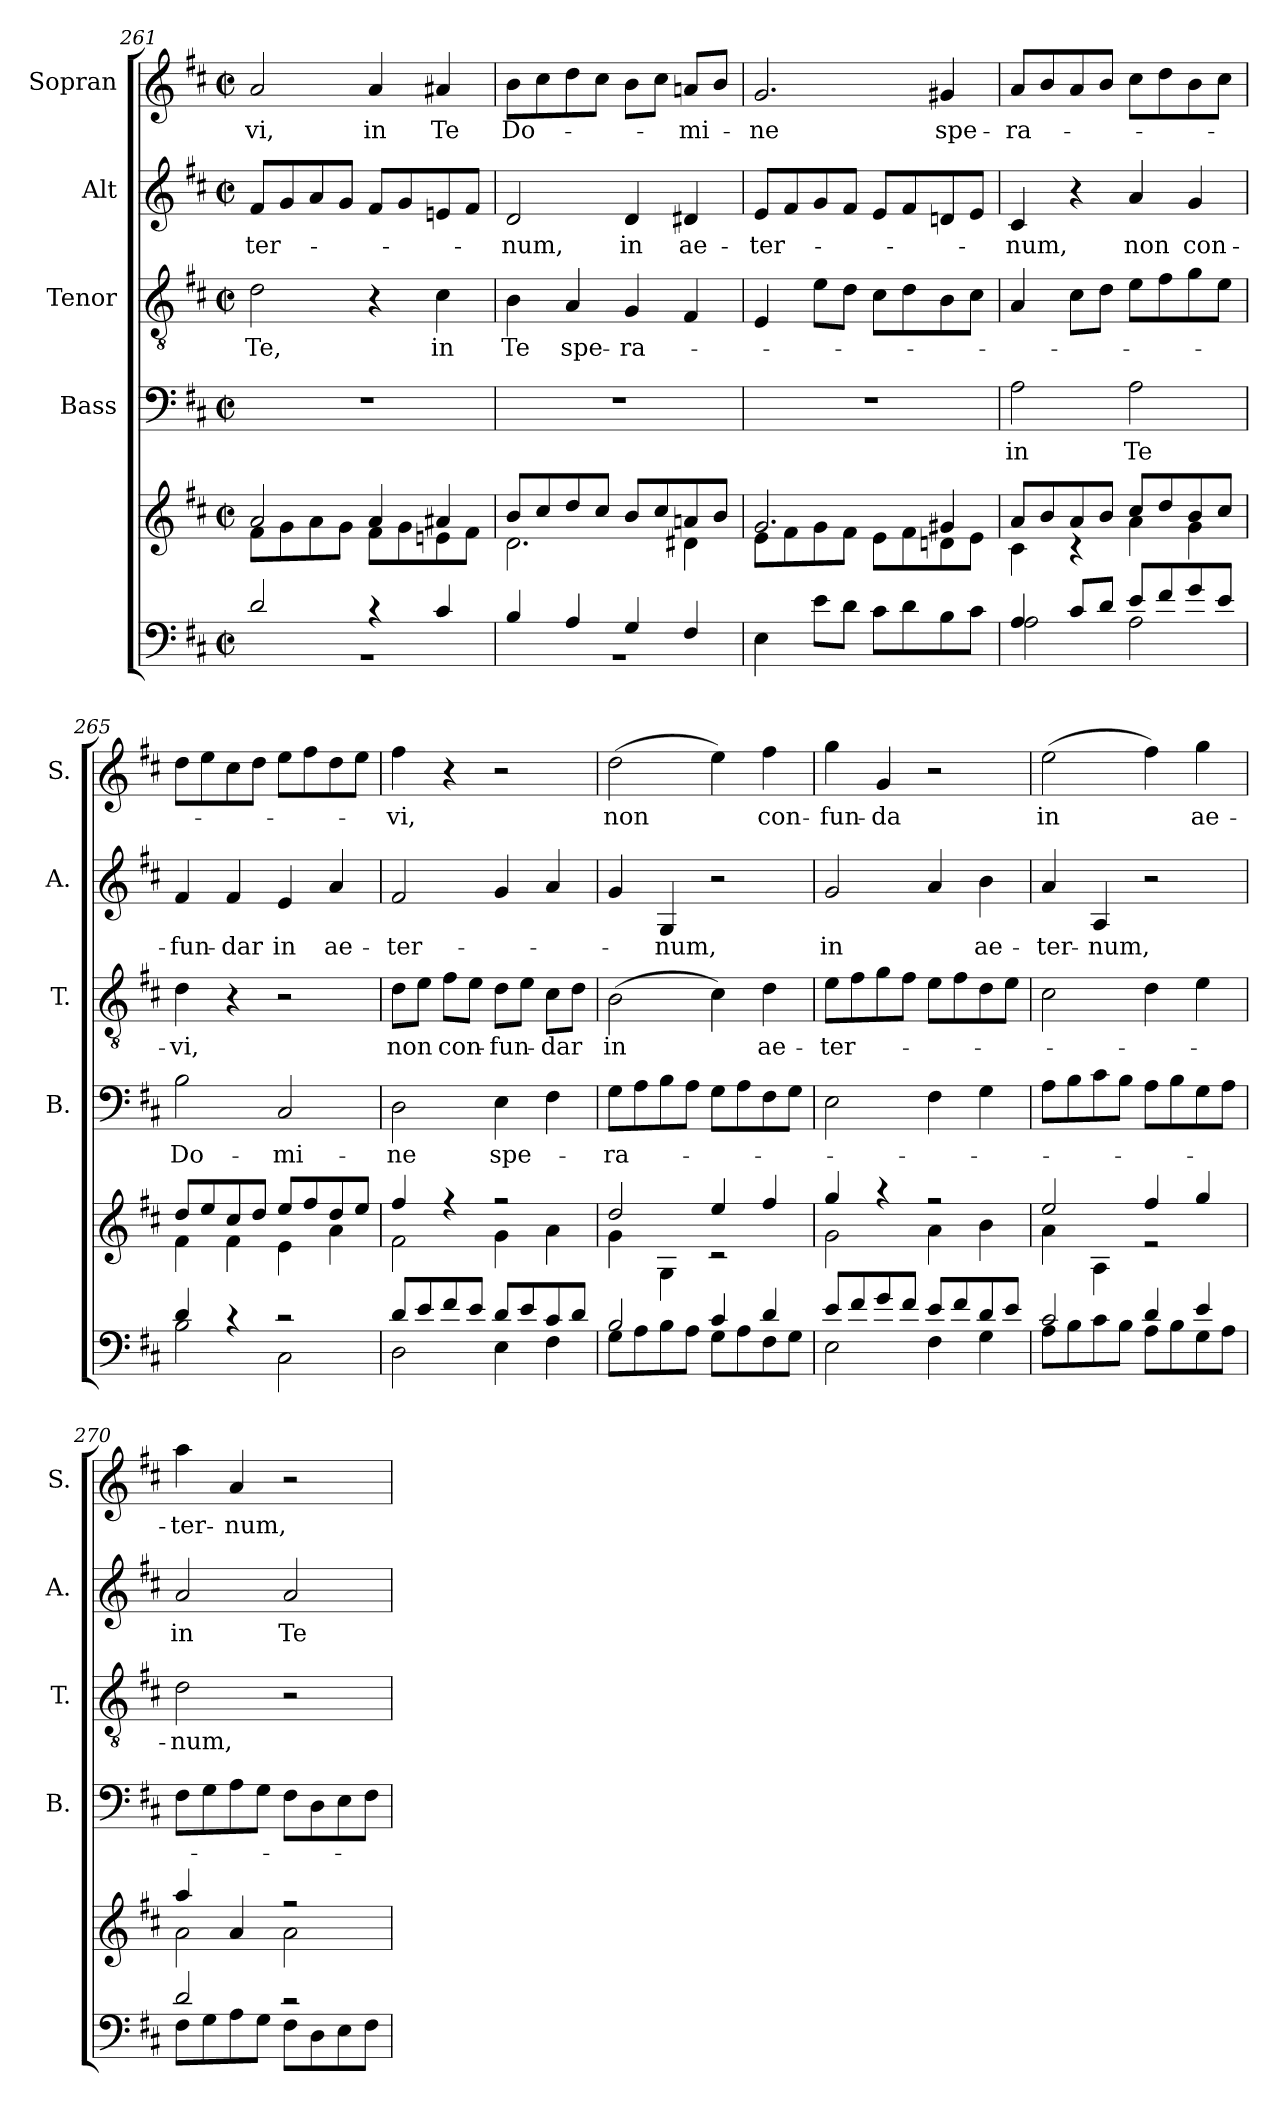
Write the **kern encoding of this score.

**kern	**kern	**kern	**text	**kern	**text	**kern	**text	**kern	**text
*part5	*part5	*part4	*part4	*part3	*part3	*part2	*part2	*part1	*part1
*staff6	*staff5	*staff4	*staff4	*staff3	*staff3	*staff2	*staff2	*staff1	*staff1
*	*	*I"Bass	*	*I"Tenor	*	*I"Alt	*	*I"Sopran	*
*	*	*I'B.	*	*I'T.	*	*I'A.	*	*I'S.	*
!!LO:PB:g=z
*clefF4	*clefG2	*clefF4	*	*clefGv2	*	*clefG2	*	*clefG2	*
*k[f#c#]	*k[f#c#]	*k[f#c#]	*	*k[f#c#]	*	*k[f#c#]	*	*k[f#c#]	*
*D:	*D:	*D:	*	*D:	*	*D:	*	*D:	*
*M2/2	*M2/2	*M2/2	*	*M2/2	*	*M2/2	*	*M2/2	*
*met(c|)	*met(c|)	*met(c|)	*	*met(c|)	*	*met(c|)	*	*met(c|)	*
=261	=261	=261	=261	=261	=261	=261	=261	=261	=261
*^	*^	*	*	*	*	*	*	*	*
!	!	!	!	!	!	!	!LO:LY:b	!	!LO:LY:b	!	!LO:LY:b
2d/	1rBB	2a/	8f#\L	1r	.	2d\	Te,	8f#/L	-ter-	2a/	-vi,
.	.	.	8g\	.	.	.	.	8g/	.	.	.
.	.	.	8a\	.	.	.	.	8a/	.	.	.
.	.	.	8g\J	.	.	.	.	8g/J	.	.	.
!	!	!	!	!	!	!	!	!	!	!	!LO:LY:b
4rc	.	4a/	8f#\L	.	.	4r	.	8f#/L	.	4a/	in
.	.	.	8g\	.	.	.	.	8g/	.	.	.
!	!	!	!	!	!	!	!LO:LY:b	!	!	!	!LO:LY:b
4c#/	.	4a#X/	8en\	.	.	4c#\	in	8en/	.	4a#X/	Te
.	.	.	8f#\J	.	.	.	.	8f#/J	.	.	.
=262	=262	=262	=262	=262	=262	=262	=262	=262	=262	=262	=262
!	!	!	!	!	!	!	!LO:LY:b	!	!LO:LY:b	!	!LO:LY:b
4B/	1rBB	8b/L	2.d\	1r	.	4B\	Te	2d/	-num,	8b\L	Do-
.	.	8cc#/	.	.	.	.	.	.	.	8cc#\	.
!	!	!	!	!	!	!	!LO:LY:b	!	!	!	!
4A/	.	8dd/	.	.	.	4A/	spe-	.	.	8dd\	.
.	.	8cc#/J	.	.	.	.	.	.	.	8cc#\J	.
!	!	!	!	!	!	!	!LO:LY:b	!	!LO:LY:b	!	!
4G/	.	8b/L	.	.	.	4G/	-ra-	4d/	in	8b\L	.
.	.	8cc#/	.	.	.	.	.	.	.	8cc#\J	.
!	!	!	!	!	!	!	!	!	!LO:LY:b	!	!LO:LY:b
4F#/	.	8an/	4d#X\	.	.	4F#/	.	4d#X/	ae-	8an/L	-mi-
.	.	8b/J	.	.	.	.	.	.	.	8b/J	.
*v	*v	*	*	*	*	*	*	*	*	*	*
=263	=263	=263	=263	=263	=263	=263	=263	=263	=263	=263
!	!	!	!	!	!	!	!	!LO:LY:b	!	!LO:LY:b
4E\	2.g/	8e\L	1r	.	4E/	.	8e/L	-ter-	2.g/	-ne
.	.	8f#\	.	.	.	.	8f#/	.	.	.
8e\L	.	8g\	.	.	8e\L	.	8g/	.	.	.
8d\J	.	8f#\J	.	.	8d\J	.	8f#/J	.	.	.
8c#\L	.	8e\L	.	.	8c#\L	.	8e/L	.	.	.
8d\	.	8f#\	.	.	8d\	.	8f#/	.	.	.
!	!	!	!	!	!	!	!	!	!	!LO:LY:b
8B\	4g#X/	8dn\	.	.	8B\	.	8dn/	.	4g#X/	spe-
8c#\J	.	8e\J	.	.	8c#\J	.	8e/J	.	.	.
=264	=264	=264	=264	=264	=264	=264	=264	=264	=264	=264
*^	*	*	*	*	*	*	*	*	*	*
!	!	!	!	!	!LO:LY:b	!	!	!	!LO:LY:b	!	!LO:LY:b
4A/	2A\	8a/L	4c#\	2A\	in	4A/	.	4c#/	-num,	8a/L	-ra-
.	.	8b/	.	.	.	.	.	.	.	8b/	.
8c#/L	.	8a/	4rc	.	.	8c#\L	.	4r	.	8a/	.
8d/J	.	8b/J	.	.	.	8d\J	.	.	.	8b/J	.
!	!	!	!	!	!LO:LY:b	!	!	!	!LO:LY:b	!	!
8e/L	2A\	8cc#/L	4a\	2A\	Te	8e\L	.	4a/	non	8cc#\L	.
8f#/	.	8dd/	.	.	.	8f#\	.	.	.	8dd\	.
!	!	!	!	!	!	!	!	!	!LO:LY:b	!	!
8g/	.	8b/	4g\	.	.	8g\	.	4g/	con-	8b\	.
8e/J	.	8cc#/J	.	.	.	8e\J	.	.	.	8cc#\J	.
=265	=265	=265	=265	=265	=265	=265	=265	=265	=265	=265	=265
!	!	!	!	!	!LO:LY:b	!	!LO:LY:b	!	!LO:LY:b	!	!
4d/	2B\	8dd/L	4f#\	2B\	Do-	4d\	-vi,	4f#/	-fun-	8dd\L	.
.	.	8ee/	.	.	.	.	.	.	.	8ee\	.
!	!	!	!	!	!	!	!	!	!LO:LY:b	!	!
4rc	.	8cc#/	4f#\	.	.	4r	.	4f#/	-dar	8cc#\	.
.	.	8dd/J	.	.	.	.	.	.	.	8dd\J	.
!	!	!	!	!	!LO:LY:b	!	!	!	!LO:LY:b	!	!
2rc	2C#\	8ee/L	4e\	2C#/	-mi-	2r	.	4e/	in	8ee\L	.
.	.	8ff#/	.	.	.	.	.	.	.	8ff#\	.
!	!	!	!	!	!	!	!	!	!LO:LY:b	!	!
.	.	8dd/	4a\	.	.	.	.	4a/	ae-	8dd\	.
.	.	8ee/J	.	.	.	.	.	.	.	8ee\J	.
!!LO:LB:g=z
=266	=266	=266	=266	=266	=266	=266	=266	=266	=266	=266	=266
!	!	!	!	!	!LO:LY:b	!	!LO:LY:b	!	!LO:LY:b	!	!LO:LY:b
8d/L	2D\	4ff#/	2f#\	2D\	-ne	8d\L	non	2f#/	-ter-	4ff#\	-vi,
8e/	.	.	.	.	.	8e\J	.	.	.	.	.
!	!	!	!	!	!	!	!LO:LY:b	!	!	!	!
8f#/	.	4rff	.	.	.	8f#\L	con-	.	.	4r	.
8e/J	.	.	.	.	.	8e\J	.	.	.	.	.
!	!	!	!	!	!LO:LY:b	!	!LO:LY:b	!	!	!	!
8d/L	4E\	2rff	4g\	4E\	spe-	8d\L	-fun-	4g/	.	2r	.
8e/	.	.	.	.	.	8e\J	.	.	.	.	.
!	!	!	!	!	!	!	!LO:LY:b	!	!	!	!
8c#/	4F#\	.	4a\	4F#\	.	8c#\L	-dar	4a/	.	.	.
8d/J	.	.	.	.	.	8d\J	.	.	.	.	.
=267	=267	=267	=267	=267	=267	=267	=267	=267	=267	=267	=267
!	!	!	!	!	!LO:LY:b	!	!LO:LY:b	!	!	!	!LO:LY:b
2B/	8G\L	2dd/	4g\	8G\L	-ra-	(>2B\	in	4g/	.	(>2dd\	non
.	8A\	.	.	8A\	.	.	.	.	.	.	.
!	!	!	!	!	!	!	!	!	!LO:LY:b	!	!
.	8B\	.	4G\	8B\	.	.	.	4G/	-num,	.	.
.	8A\J	.	.	8A\J	.	.	.	.	.	.	.
4c#/	8G\L	4ee/	2rc	8G\L	.	4c#\)	.	2r	.	4ee\)	.
.	8A\	.	.	8A\	.	.	.	.	.	.	.
!	!	!	!	!	!	!	!LO:LY:b	!	!	!	!LO:LY:b
4d/	8F#\	4ff#/	.	8F#\	.	4d\	ae-	.	.	4ff#\	con-
.	8G\J	.	.	8G\J	.	.	.	.	.	.	.
=268	=268	=268	=268	=268	=268	=268	=268	=268	=268	=268	=268
!	!	!	!	!	!	!	!LO:LY:b	!	!LO:LY:b	!	!LO:LY:b
8e/L	2E\	4gg/	2g\	2E\	.	8e\L	-ter-	2g/	in	4gg\	-fun-
8f#/	.	.	.	.	.	8f#\	.	.	.	.	.
!	!	!	!	!	!	!	!	!	!	!	!LO:LY:b
8g/	.	4rgg	.	.	.	8g\	.	.	.	4g/	-da
8f#/J	.	.	.	.	.	8f#\J	.	.	.	.	.
8e/L	4F#\	2rff	4a\	4F#\	.	8e\L	.	4a/	.	2r	.
8f#/	.	.	.	.	.	8f#\	.	.	.	.	.
!	!	!	!	!	!	!	!	!	!LO:LY:b	!	!
8d/	4G\	.	4b\	4G\	.	8d\	.	4b\	ae-	.	.
8e/J	.	.	.	.	.	8e\J	.	.	.	.	.
=269	=269	=269	=269	=269	=269	=269	=269	=269	=269	=269	=269
!	!	!	!	!	!	!	!	!	!LO:LY:b	!	!LO:LY:b
2c#/	8A\L	2ee/	4a\	8A\L	.	2c#\	.	4a/	-ter-	(>2ee\	in
.	8B\	.	.	8B\	.	.	.	.	.	.	.
!	!	!	!	!	!	!	!	!	!LO:LY:b	!	!
.	8c#\	.	4A\	8c#\	.	.	.	4A/	-num,	.	.
.	8B\J	.	.	8B\J	.	.	.	.	.	.	.
4d/	8A\L	4ff#/	2re	8A\L	.	4d\	.	2r	.	4ff#\)	.
.	8B\	.	.	8B\	.	.	.	.	.	.	.
!	!	!	!	!	!	!	!	!	!	!	!LO:LY:b
4e/	8G\	4gg/	.	8G\	.	4e\	.	.	.	4gg\	ae-
.	8A\J	.	.	8A\J	.	.	.	.	.	.	.
=270	=270	=270	=270	=270	=270	=270	=270	=270	=270	=270	=270
!	!	!	!	!	!	!	!LO:LY:b	!	!LO:LY:b	!	!LO:LY:b
2d/	8F#\L	4aa/	2a\	8F#\L	.	2d\	-num,	2a/	in	4aa\	-ter-
.	8G\	.	.	8G\	.	.	.	.	.	.	.
!	!	!	!	!	!	!	!	!	!	!	!LO:LY:b
.	8A\	4a/	.	8A\	.	.	.	.	.	4a/	-num,
.	8G\J	.	.	8G\J	.	.	.	.	.	.	.
!	!	!	!	!	!	!	!	!	!LO:LY:b	!	!
2rc	8F#\L	2rff	2a\	8F#\L	.	2r	.	2a/	Te	2r	.
.	8D\	.	.	8D\	.	.	.	.	.	.	.
.	8E\	.	.	8E\	.	.	.	.	.	.	.
.	8F#\J	.	.	8F#\J	.	.	.	.	.	.	.
*v	*v	*	*	*	*	*	*	*	*	*	*
*	*v	*v	*	*	*	*	*	*	*	*
=	=	=	=	=	=	=	=	=	=
*-	*-	*-	*-	*-	*-	*-	*-	*-	*-
